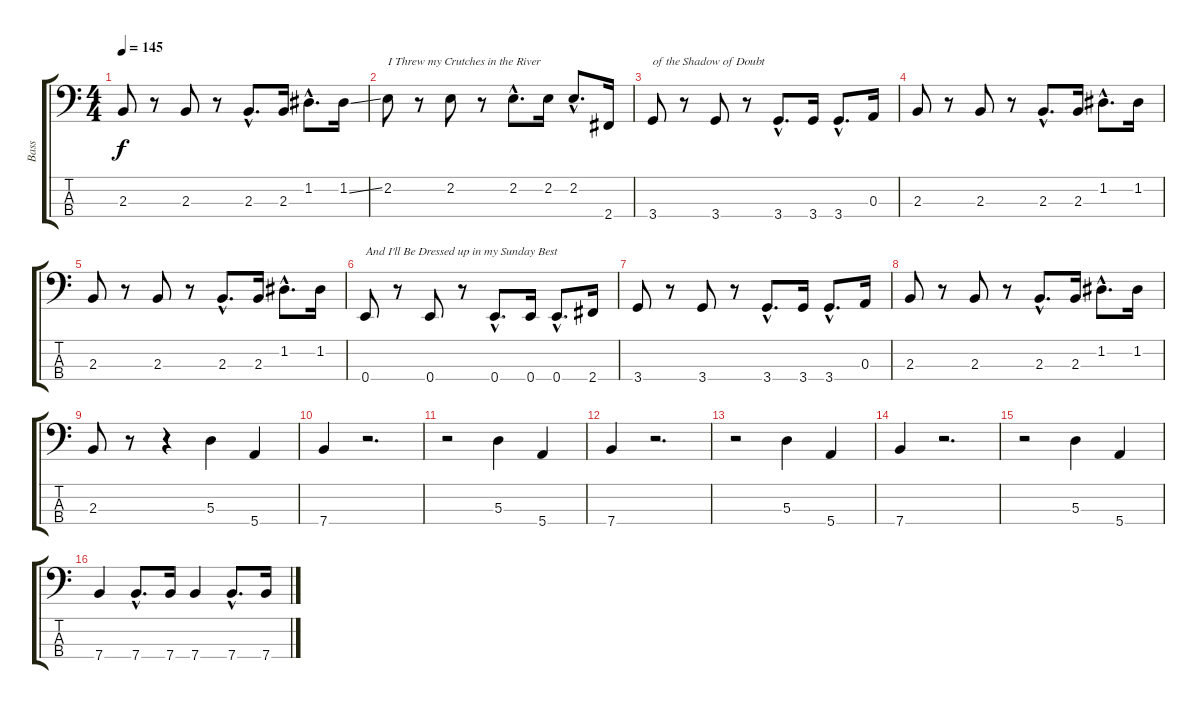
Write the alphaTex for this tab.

\track ("Bass" "Bass") {instrument electricbasspick}
\staff {score tabs}
\tuning (G2 D2 A1 E1) {hide}
\ts (4 4)
\tempo 145
\clef f4
\ks c
2.3.8{dy f} r.8 2.3.8 r.8 2.3{hac}.8{d} 2.3.16 1.2{hac}.8{d} 1.2{ss}.16 |
2.2.8{txt "I Threw my Crutches in the River"} r.8 2.2.8 r.8 2.2{hac}.8{d} 2.2.16 2.2{hac}.8{d} 2.4.16 |
3.4.8{txt "of the Shadow of Doubt"} r.8 3.4.8 r.8 3.4{hac}.8{d} 3.4.16 3.4{hac}.8{d} 0.3.16 |
2.3.8 r.8 2.3.8 r.8 2.3{hac}.8{d} 2.3.16 1.2{hac}.8{d} 1.2.16 |
2.3.8 r.8 2.3.8 r.8 2.3{hac}.8{d} 2.3.16 1.2{hac}.8{d} 1.2.16 |
0.4.8{txt "And I'll Be Dressed up in my Sunday Best"} r.8 0.4.8 r.8 0.4{hac}.8{d} 0.4.16 0.4{hac}.8{d} 2.4.16 |
3.4.8 r.8 3.4.8 r.8 3.4{hac}.8{d} 3.4.16 3.4{hac}.8{d} 0.3.16 |
2.3.8 r.8 2.3.8 r.8 2.3{hac}.8{d} 2.3.16 1.2{hac}.8{d} 1.2.16 |
2.3.8 r.8 r.4 5.3.4 5.4.4 |
7.4.4 r.2{d} |
r.2 5.3.4 5.4.4 |
7.4.4 r.2{d} |
r.2 5.3.4 5.4.4 |
7.4.4 r.2{d} |
r.2 5.3.4 5.4.4 |
7.4.4 7.4{hac}.8{d} 7.4.16 7.4.4 7.4{hac}.8{d} 7.4.16
